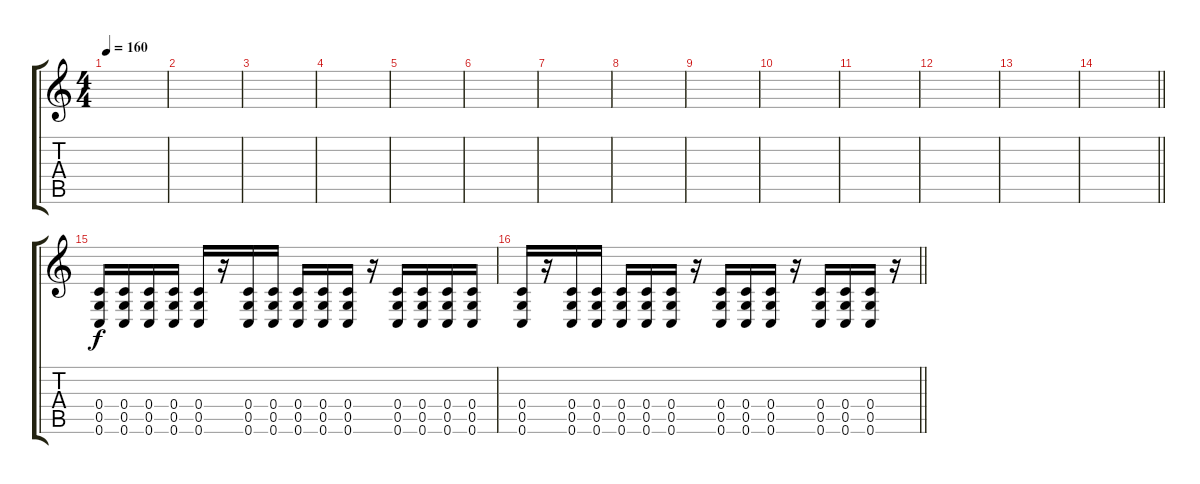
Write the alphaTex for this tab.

\track "" {instrument distortionguitar}
\staff {score tabs}
\tuning (D4 A3 F3 C3 G2 C2) {hide}
\ts (4 4)
\tempo 160
\clef g2
\ks c
|
|
|
|
|
|
|
|
|
|
|
|
|
\barLineRight lightlight
|
(0.4 0.5 0.6).16 (0.4 0.5 0.6).16 (0.4 0.5 0.6).16 (0.4 0.5 0.6).16 (0.4 0.5 0.6).16 r.16 (0.4 0.5 0.6).16 (0.4 0.5 0.6).16 (0.4 0.5 0.6).16 (0.4 0.5 0.6).16 (0.4 0.5 0.6).16 r.16 (0.4 0.5 0.6).16 (0.4 0.5 0.6).16 (0.4 0.5 0.6).16 (0.4 0.5 0.6).16 |
\barLineRight lightlight
(0.4 0.5 0.6).16 r.16 (0.4 0.5 0.6).16 (0.4 0.5 0.6).16 (0.4 0.5 0.6).16 (0.4 0.5 0.6).16 (0.4 0.5 0.6).16 r.16 (0.4 0.5 0.6).16 (0.4 0.5 0.6).16 (0.4 0.5 0.6).16 r.16 (0.4 0.5 0.6).16 (0.4 0.5 0.6).16 (0.4 0.5 0.6).16 r.16
